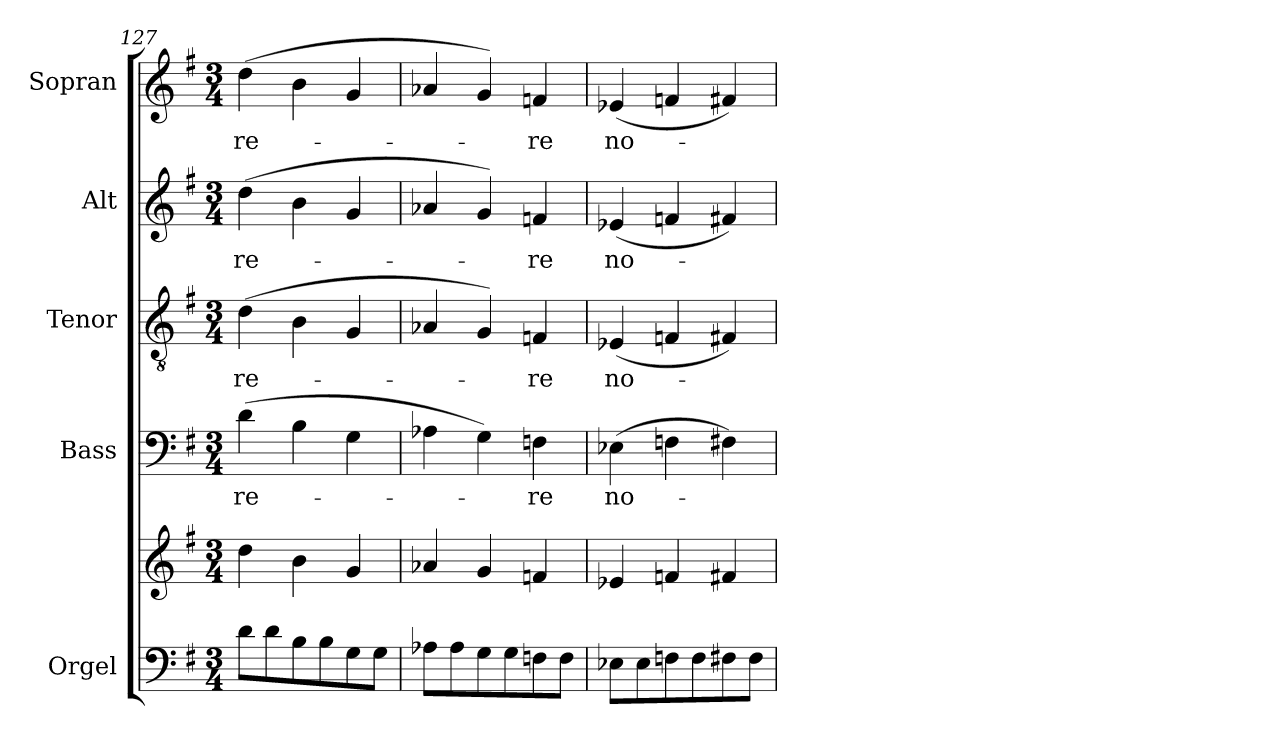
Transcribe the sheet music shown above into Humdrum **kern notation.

**kern	**kern	**kern	**text	**kern	**text	**kern	**text	**kern	**text
*part5	*part5	*part4	*part4	*part3	*part3	*part2	*part2	*part1	*part1
*staff6	*staff5	*staff4	*staff4	*staff3	*staff3	*staff2	*staff2	*staff1	*staff1
*I"Orgel	*	*I"Bass	*	*I"Tenor	*	*I"Alt	*	*I"Sopran	*
*I'Org.	*	*I'B.	*	*I'T.	*	*I'A.	*	*I'S.	*
*clefF4	*clefG2	*clefF4	*	*clefGv2	*	*clefG2	*	*clefG2	*
*k[f#]	*k[f#]	*k[f#]	*	*k[f#]	*	*k[f#]	*	*k[f#]	*
*G:	*G:	*G:	*	*G:	*	*G:	*	*G:	*
*M3/4	*M3/4	*M3/4	*	*M3/4	*	*M3/4	*	*M3/4	*
=127	=127	=127	=127	=127	=127	=127	=127	=127	=127
!	!	!	!LO:LY:b	!	!LO:LY:b	!	!LO:LY:b	!	!LO:LY:b
8d\L	4dd\	(>4d\	-re-	(>4d\	-re-	(>4dd\	-re-	(>4dd\	-re-
8d\	.	.	.	.	.	.	.	.	.
8B\	4b\	4B\	.	4B\	.	4b\	.	4b\	.
8B\	.	.	.	.	.	.	.	.	.
8G\	4g/	4G\	.	4G/	.	4g/	.	4g/	.
8G\J	.	.	.	.	.	.	.	.	.
!!LO:PB:g=z
=128	=128	=128	=128	=128	=128	=128	=128	=128	=128
8A-X\L	4a-X/	4A-X\	.	4A-X/	.	4a-X/	.	4a-X/	.
8A-\	.	.	.	.	.	.	.	.	.
8G\	4g/	4G\)	.	4G/)	.	4g/)	.	4g/)	.
8G\	.	.	.	.	.	.	.	.	.
!	!	!	!LO:LY:b	!	!LO:LY:b	!	!LO:LY:b	!	!LO:LY:b
8Fn\	4fn/	4Fn\	-re	4Fn/	-re	4fn/	-re	4fn/	-re
8F\J	.	.	.	.	.	.	.	.	.
=129	=129	=129	=129	=129	=129	=129	=129	=129	=129
!	!	!	!LO:LY:b	!	!LO:LY:b	!	!LO:LY:b	!	!LO:LY:b
8E-X\L	4e-X/	(>4E-X\	no-	(<4E-X/	no-	(<4e-X/	no-	(<4e-X/	no-
8E-\	.	.	.	.	.	.	.	.	.
8Fn\	4fn/	4Fn\	.	4Fn/	.	4fn/	.	4fn/	.
8F\	.	.	.	.	.	.	.	.	.
8F#X\	4f#X/	4F#X\)	.	4F#X/)	.	4f#X/)	.	4f#X/)	.
8F#\J	.	.	.	.	.	.	.	.	.
=	=	=	=	=	=	=	=	=	=
*-	*-	*-	*-	*-	*-	*-	*-	*-	*-
